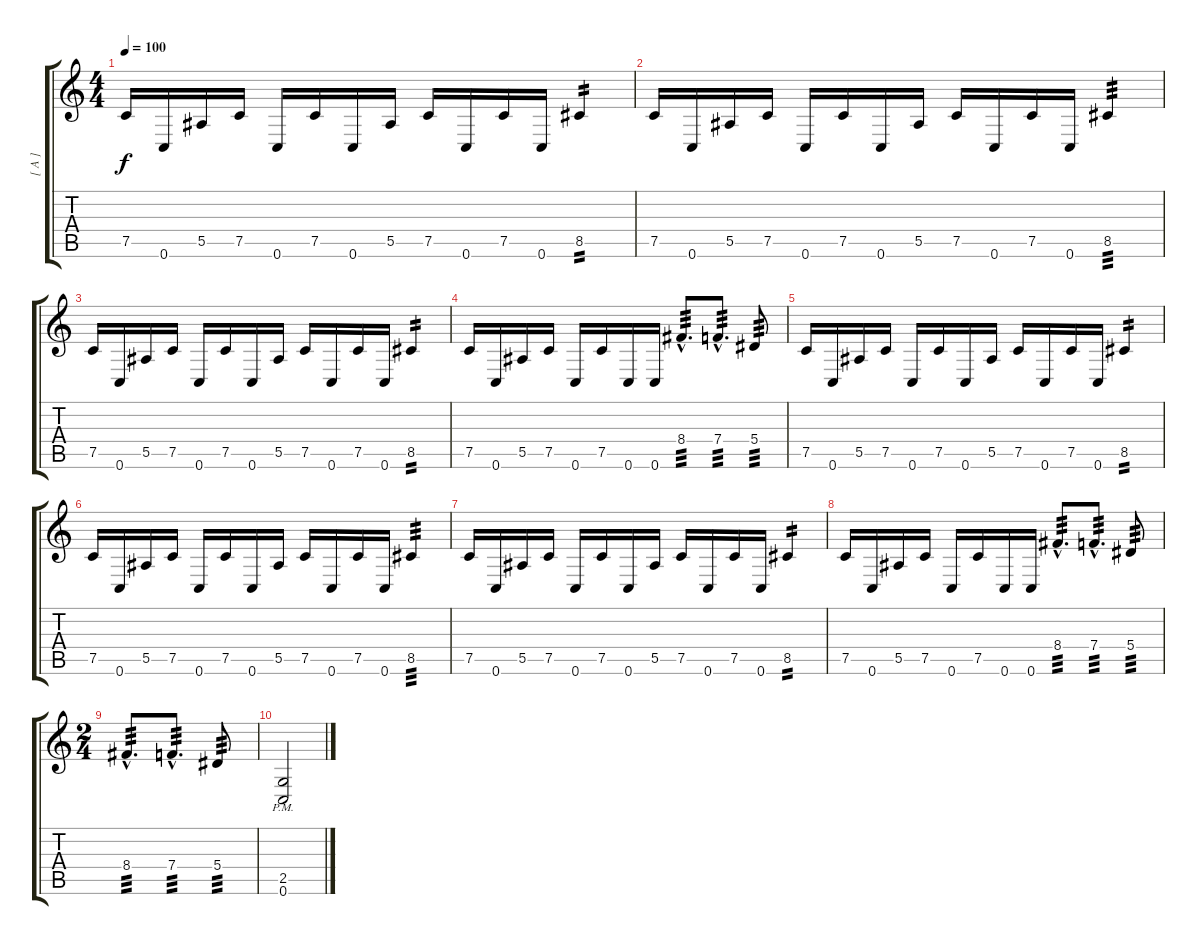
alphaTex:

\track ("[ A ]" "[ A ]") {instrument distortionguitar}
\staff {score tabs}
\tuning (C4 G3 Eb3 Bb2 F2 C2) {hide}
\ts (4 4)
\tempo 100
\clef g2
\ks c
7.5.16{dy f} 0.6.16 5.5.16 7.5.16 0.6.16 7.5.16 0.6.16 5.5.16 7.5.16 0.6.16 7.5.16 0.6.16 8.5.4{tp 2} |
7.5.16 0.6.16 5.5.16 7.5.16 0.6.16 7.5.16 0.6.16 5.5.16 7.5.16 0.6.16 7.5.16 0.6.16 8.5.4{tp 3} |
7.5.16 0.6.16 5.5.16 7.5.16 0.6.16 7.5.16 0.6.16 5.5.16 7.5.16 0.6.16 7.5.16 0.6.16 8.5.4{tp 2} |
7.5.16 0.6.16 5.5.16 7.5.16 0.6.16 7.5.16 0.6.16 0.6.16 8.4{hac}.8{d tp 3} 7.4{hac}.8{d tp 3} 5.4.8{tp 3} |
7.5.16 0.6.16 5.5.16 7.5.16 0.6.16 7.5.16 0.6.16 5.5.16 7.5.16 0.6.16 7.5.16 0.6.16 8.5.4{tp 2} |
7.5.16 0.6.16 5.5.16 7.5.16 0.6.16 7.5.16 0.6.16 5.5.16 7.5.16 0.6.16 7.5.16 0.6.16 8.5.4{tp 3} |
7.5.16 0.6.16 5.5.16 7.5.16 0.6.16 7.5.16 0.6.16 5.5.16 7.5.16 0.6.16 7.5.16 0.6.16 8.5.4{tp 2} |
7.5.16 0.6.16 5.5.16 7.5.16 0.6.16 7.5.16 0.6.16 0.6.16 8.4{hac}.8{d tp 3} 7.4{hac}.8{d tp 3} 5.4.8{tp 3} |
\ts (2 4)
8.4{hac}.8{d tp 3} 7.4{hac}.8{d tp 3} 5.4.8{tp 3} |
(2.5{pm} 0.6{pm}).2
